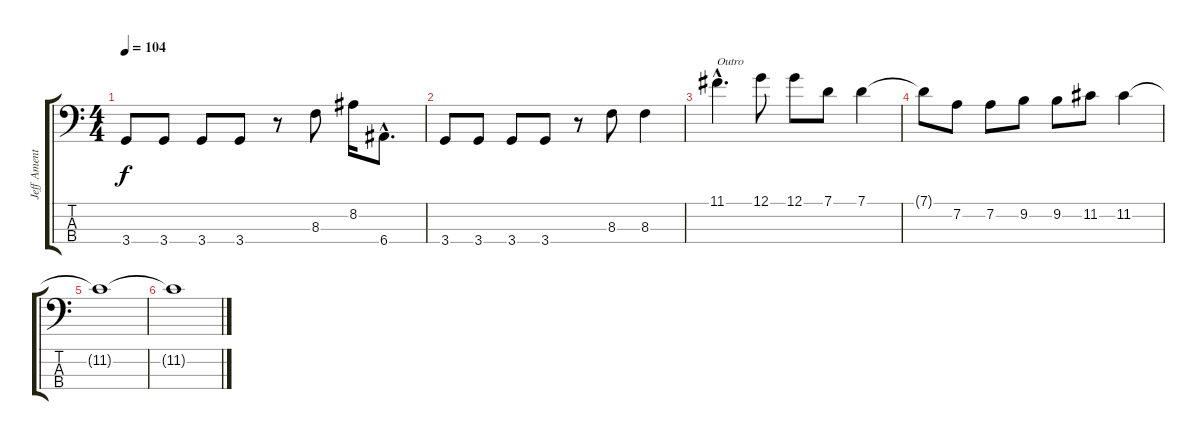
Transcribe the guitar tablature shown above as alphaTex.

\track ("Jeff Ament" "Jeff Ament") {instrument electricbassfinger}
\staff {score tabs}
\tuning (G2 D2 A1 E1) {hide}
\ts (4 4)
\tempo 104
\clef f4
\ks c
3.4.8{dy f} 3.4.8 3.4.8 3.4.8 r.8 8.3.8 8.2.16 6.4{hac}.8{d} |
3.4.8 3.4.8 3.4.8 3.4.8 r.8 8.3.8 8.3.4 |
11.1{hac}.4{d txt "Outro"} 12.1.8 12.1.8 7.1.8 7.1.4 |
7.1{t}.8 7.2.8 7.2.8 9.2.8 9.2.8 11.2.8 11.2.4 |
11.2{t}.1 |
11.2{t}.1
